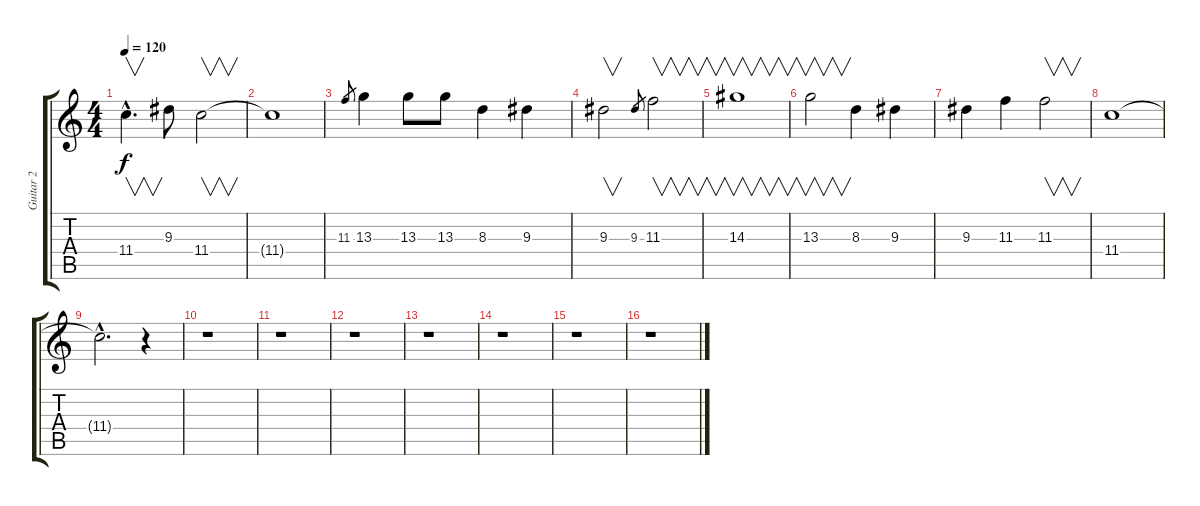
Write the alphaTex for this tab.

\track ("Guitar 2" "Guitar 2") {instrument overdrivenguitar}
\staff {score tabs}
\tuning (Eb4 Bb3 Gb3 Db3 Ab2 Eb2) {hide}
\ts (4 4)
\tempo 120
\clef g2
\ks c
11.4{hac}.4{v d dy f} 9.3.8 11.4.2{v} |
11.4{t}.1 |
11.3.8{gr} 13.3.4 13.3.8 13.3.8 8.3.4 9.3.4 |
9.3.2{v} 9.3.8{gr} 11.3.2{v} |
14.3.1{v} |
13.3.2{v} 8.3.4 9.3.4 |
9.3.4 11.3.4 11.3.2{v} |
11.4.1 |
11.4{hac t}.2{d} r.4 |
r.1 |
r.1 |
r.1 |
r.1 |
r.1 |
r.1 |
r.1
